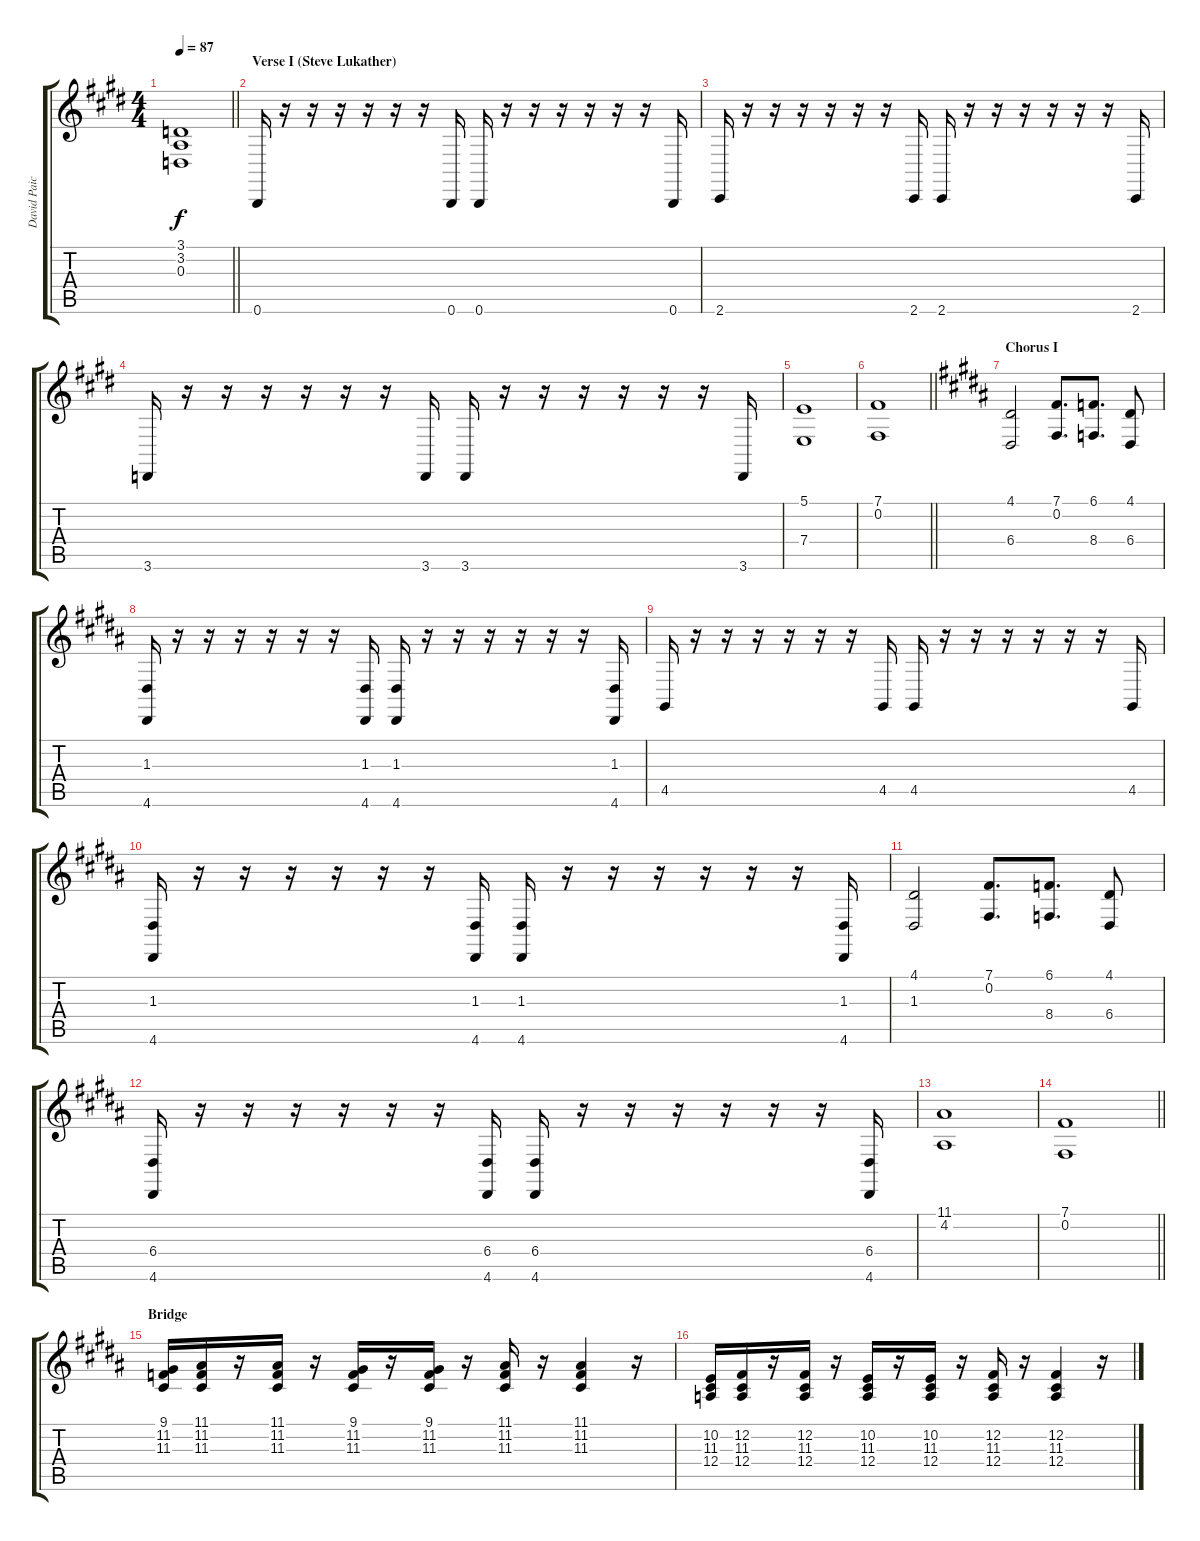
\track ("David Paich (Piano I)" "David Paic") {instrument acousticgrandpiano}
\staff {score tabs}
\tuning (B3 Gb3 D3 A2 E2 B1) {hide}
\ts (4 4)
\tempo 87
\clef g2
\barLineRight lightlight
\ks e
(3.1 3.2 0.3).1{dy f} |
\section ("" "Verse I (Steve Lukather)")
0.6.16 r.16 r.16 r.16 r.16 r.16 r.16 0.6.16 0.6.16 r.16 r.16 r.16 r.16 r.16 r.16 0.6.16 |
2.6.16 r.16 r.16 r.16 r.16 r.16 r.16 2.6.16 2.6.16 r.16 r.16 r.16 r.16 r.16 r.16 2.6.16 |
3.6.16 r.16 r.16 r.16 r.16 r.16 r.16 3.6.16 3.6.16 r.16 r.16 r.16 r.16 r.16 r.16 3.6.16 |
(5.1 7.4).1 |
\barLineRight lightlight
(7.1 0.2).1 |
\section ("" "Chorus I")
\ks b
(4.1 6.4).2 (7.1 0.2).8{d} (6.1 8.4).8{d} (4.1 6.4).8 |
(1.3 4.6).16 r.16 r.16 r.16 r.16 r.16 r.16 (1.3 4.6).16 (1.3 4.6).16 r.16 r.16 r.16 r.16 r.16 r.16 (1.3 4.6).16 |
4.5.16 r.16 r.16 r.16 r.16 r.16 r.16 4.5.16 4.5.16 r.16 r.16 r.16 r.16 r.16 r.16 4.5.16 |
(1.3 4.6).16 r.16 r.16 r.16 r.16 r.16 r.16 (1.3 4.6).16 (1.3 4.6).16 r.16 r.16 r.16 r.16 r.16 r.16 (1.3 4.6).16 |
(4.1 1.3).2 (7.1 0.2).8{d} (6.1 8.4).8{d} (4.1 6.4).8 |
(6.4 4.6).16 r.16 r.16 r.16 r.16 r.16 r.16 (6.4 4.6).16 (6.4 4.6).16 r.16 r.16 r.16 r.16 r.16 r.16 (6.4 4.6).16 |
(11.1 4.2).1 |
\barLineRight lightlight
(7.1 0.2).1 |
\section ("" "Bridge")
(9.1 11.2 11.3).16 (11.1 11.2 11.3).16 r.16 (11.1 11.2 11.3).16 r.16 (9.1 11.2 11.3).16 r.16 (9.1 11.2 11.3).16 r.16 (11.1 11.2 11.3).16 r.16 (11.1 11.2 11.3).4 r.16 |
(10.2 11.3 12.4).16 (12.2 11.3 12.4).16 r.16 (12.2 11.3 12.4).16 r.16 (10.2 11.3 12.4).16 r.16 (10.2 11.3 12.4).16 r.16 (12.2 11.3 12.4).16 r.16 (12.2 11.3 12.4).4 r.16
